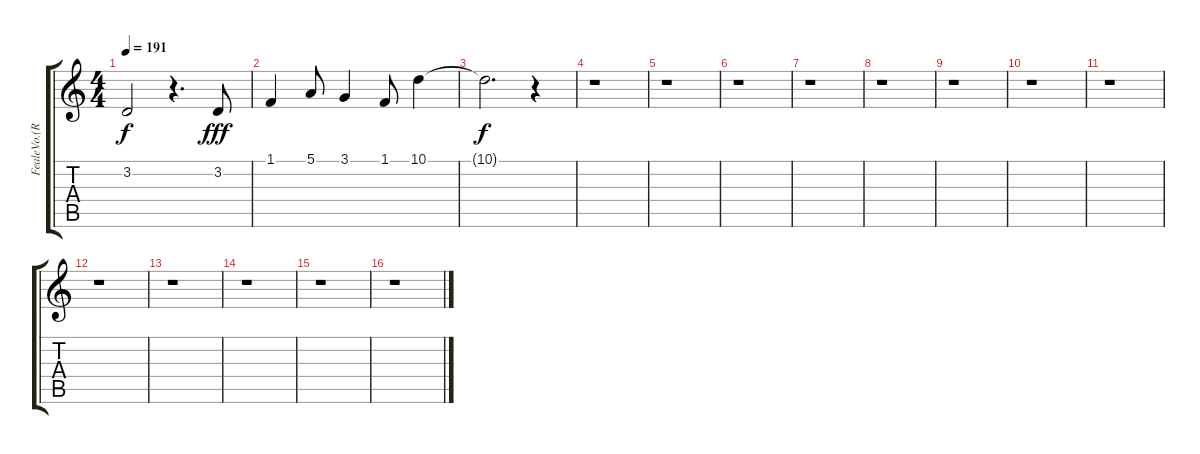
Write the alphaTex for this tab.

\track ("FealeVo.(Rch.)" "FealeVo.(R") {instrument tenorsax}
\staff {score tabs}
\tuning (E4 B3 G3 D3 A2 E2) {hide}
\ts (4 4)
\tempo 191
\clef g2
\ks c
3.2{t}.2{dy f} r.4{d} 3.2.8{dy fff} |
1.1.4 5.1.8 3.1.4 1.1.8 10.1.4 |
10.1{t}.2{d dy f} r.4 |
r.1 |
r.1 |
r.1 |
r.1 |
r.1 |
r.1 |
r.1 |
r.1 |
r.1 |
r.1 |
r.1 |
r.1 |
r.1
